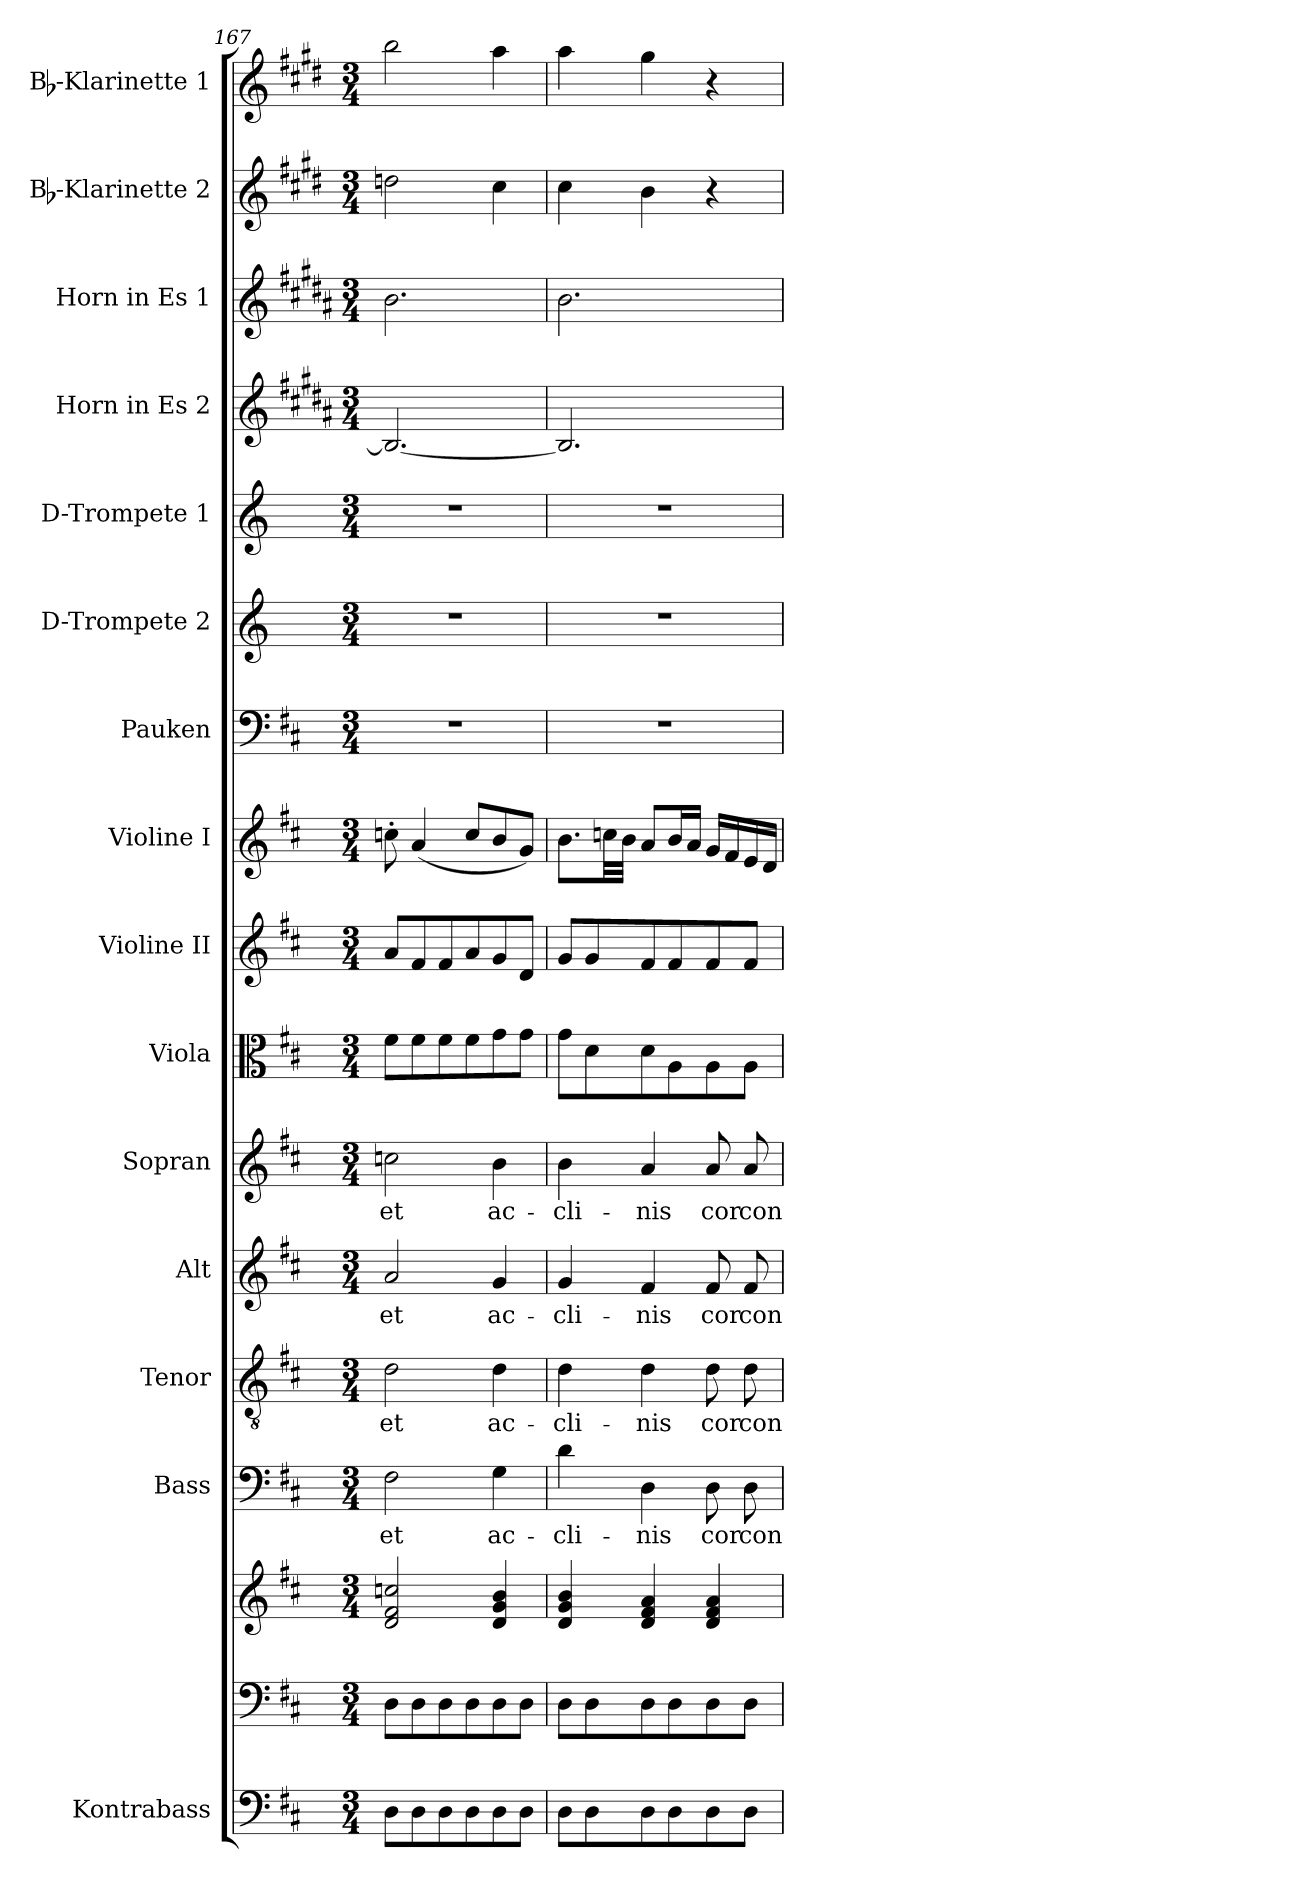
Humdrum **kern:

**kern	**kern	**kern	**kern	**text	**kern	**text	**kern	**text	**kern	**text	**kern	**kern	**kern	**kern	**kern	**kern	**kern	**kern	**kern	**kern
*part16	*part15	*part15	*part14	*part14	*part13	*part13	*part12	*part12	*part11	*part11	*part10	*part9	*part8	*part7	*part6	*part5	*part4	*part3	*part2	*part1
*staff17	*staff16	*staff15	*staff14	*staff14	*staff13	*staff13	*staff12	*staff12	*staff11	*staff11	*staff10	*staff9	*staff8	*staff7	*staff6	*staff5	*staff4	*staff3	*staff2	*staff1
*I"Kontrabass	*	*	*I"Bass	*	*I"Tenor	*	*I"Alt	*	*I"Sopran	*	*I"Viola	*I"Violine II	*I"Violine I	*I"Pauken	*I"D-Trompete 2	*I"D-Trompete 1	*I"Horn in Es 2	*I"Horn in Es 1	*I"Bb-Klarinette 2	*I"Bb-Klarinette 1
*I'Kb.	*	*	*I'B.	*	*I'T.	*	*I'A.	*	*I'S.	*	*I'Vla.	*I'Vl. II	*I'Vl. I	*I'Pk.	*I'D Trp. 2	*I'D Trp. 1	*	*	*I'Bb Kl. 2	*I'Bb Kl. 1
*clefF4	*clefF4	*clefG2	*clefF4	*	*clefGv2	*	*clefG2	*	*clefG2	*	*clefC3	*clefG2	*clefG2	*clefF4	*clefG2	*clefG2	*clefG2	*clefG2	*clefG2	*clefG2
*ITrd7c12	*	*	*	*	*	*	*	*	*	*	*	*	*	*	*ITrd-1c-2	*ITrd-1c-2	*ITrd5c9	*ITrd5c9	*ITrd1c2	*ITrd1c2
*k[f#c#]	*k[f#c#]	*k[f#c#]	*k[f#c#]	*	*k[f#c#]	*	*k[f#c#]	*	*k[f#c#]	*	*k[f#c#]	*k[f#c#]	*k[f#c#]	*k[f#c#]	*k[f#c#]	*k[f#c#]	*k[f#c#]	*k[f#c#]	*k[f#c#]	*k[f#c#]
*D:	*D:	*D:	*D:	*	*D:	*	*D:	*	*D:	*	*D:	*D:	*D:	*D:	*D:	*D:	*D:	*D:	*D:	*D:
*M3/4	*M3/4	*M3/4	*M3/4	*	*M3/4	*	*M3/4	*	*M3/4	*	*M3/4	*M3/4	*M3/4	*M3/4	*M3/4	*M3/4	*M3/4	*M3/4	*M3/4	*M3/4
=167	=167	=167	=167	=167	=167	=167	=167	=167	=167	=167	=167	=167	=167	=167	=167	=167	=167	=167	=167	=167
!	!	!	!	!LO:LY:b	!	!LO:LY:b	!	!LO:LY:b	!	!LO:LY:b	!	!	!	!	!	!	!	!	!	!
8DD\L	8D\L	2d/ 2f#/ 2ccn/	2F#\	et	2d\	et	2a/	et	2ccn\	et	8f#\L	8a/L	8ccn'>\	2.r	2.r	2.r	2.D/_	2.d\	2ccn\	2aa\
8DD\	8D\	.	.	.	.	.	.	.	.	.	8f#\	8f#/	(<4a/	.	.	.	.	.	.	.
8DD\	8D\	.	.	.	.	.	.	.	.	.	8f#\	8f#/	.	.	.	.	.	.	.	.
8DD\	8D\	.	.	.	.	.	.	.	.	.	8f#\	8a/	8cc/L	.	.	.	.	.	.	.
!	!	!	!	!LO:LY:b	!	!LO:LY:b	!	!LO:LY:b	!	!LO:LY:b	!	!	!	!	!	!	!	!	!	!
8DD\	8D\	4d/ 4g/ 4b/	4G\	ac-	4d\	ac-	4g/	ac-	4b\	ac-	8g\	8g/	8b/	.	.	.	.	.	4b\	4gg\
8DD\J	8D\J	.	.	.	.	.	.	.	.	.	8g\J	8d/J	8g/J)	.	.	.	.	.	.	.
!!LO:PB:g=z
=168	=168	=168	=168	=168	=168	=168	=168	=168	=168	=168	=168	=168	=168	=168	=168	=168	=168	=168	=168	=168
!	!	!	!	!LO:LY:b	!	!LO:LY:b	!	!LO:LY:b	!	!LO:LY:b	!	!	!	!	!	!	!	!	!	!
8DD\L	8D\L	4d/ 4g/ 4b/	4d\	-cli-	4d\	-cli-	4g/	-cli-	4b\	-cli-	8g\L	8g/L	8.b\L	2.r	2.r	2.r	2.D/]	2.d\	4b\	4gg\
8DD\	8D\	.	.	.	.	.	.	.	.	.	8d\	8g/	.	.	.	.	.	.	.	.
.	.	.	.	.	.	.	.	.	.	.	.	.	32ccn\LL	.	.	.	.	.	.	.
.	.	.	.	.	.	.	.	.	.	.	.	.	32b\JJJ	.	.	.	.	.	.	.
!	!	!	!	!LO:LY:b	!	!LO:LY:b	!	!LO:LY:b	!	!LO:LY:b	!	!	!	!	!	!	!	!	!	!
8DD\	8D\	4d/ 4f#/ 4a/	4D\	-nis	4d\	-nis	4f#/	-nis	4a/	-nis	8d\	8f#/	8a/L	.	.	.	.	.	4a\	4ff#\
8DD\	8D\	.	.	.	.	.	.	.	.	.	8A\	8f#/	16b/L	.	.	.	.	.	.	.
.	.	.	.	.	.	.	.	.	.	.	.	.	16a/JJ	.	.	.	.	.	.	.
!	!	!	!	!LO:LY:b	!	!LO:LY:b	!	!LO:LY:b	!	!LO:LY:b	!	!	!	!	!	!	!	!	!	!
8DD\	8D\	4d/ 4f#/ 4a/	8D\	cor	8d\	cor	8f#/	cor	8a/	cor	8A\	8f#/	16g/LL	.	.	.	.	.	4r	4r
.	.	.	.	.	.	.	.	.	.	.	.	.	16f#/	.	.	.	.	.	.	.
!	!	!	!	!LO:LY:b	!	!LO:LY:b	!	!LO:LY:b	!	!LO:LY:b	!	!	!	!	!	!	!	!	!	!
8DD\J	8D\J	.	8D\	con-	8d\	con-	8f#/	con-	8a/	con-	8A\J	8f#/J	16e/	.	.	.	.	.	.	.
.	.	.	.	.	.	.	.	.	.	.	.	.	16d/JJ	.	.	.	.	.	.	.
=	=	=	=	=	=	=	=	=	=	=	=	=	=	=	=	=	=	=	=	=
*-	*-	*-	*-	*-	*-	*-	*-	*-	*-	*-	*-	*-	*-	*-	*-	*-	*-	*-	*-	*-
